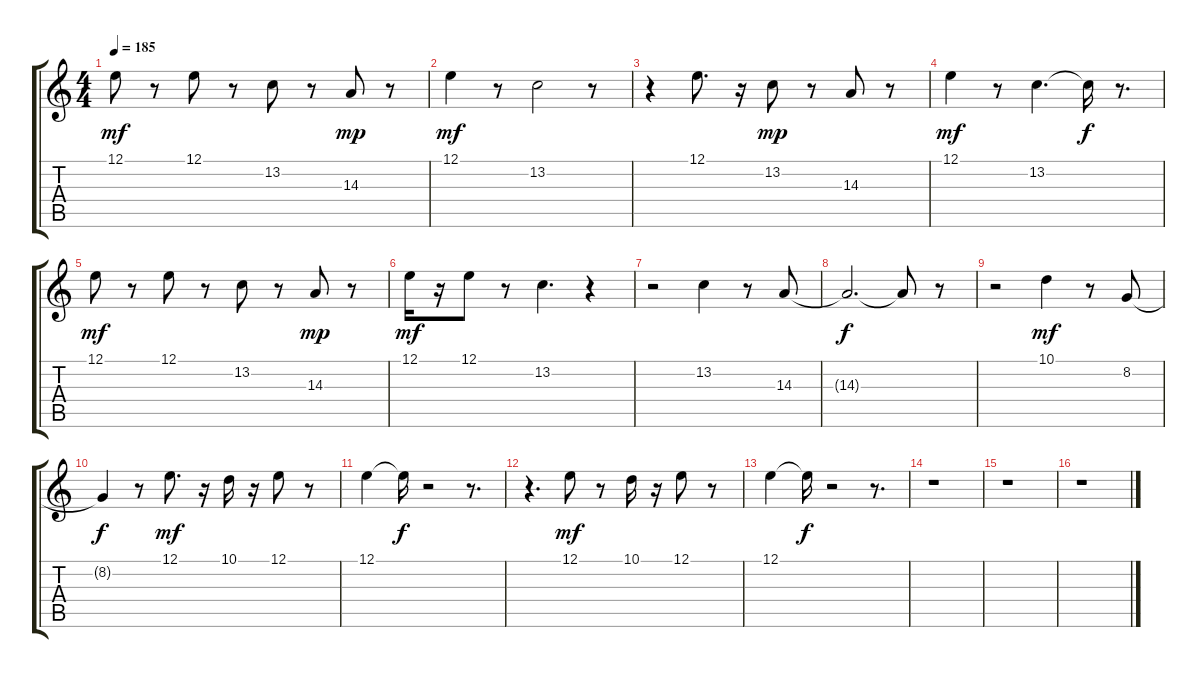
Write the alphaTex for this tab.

\track "" {instrument percussiveorgan}
\staff {score tabs}
\tuning (E4 B3 G3 D3 A2 E2) {hide}
\ts (4 4)
\tempo 185
\clef g2
\ks c
12.1.8{dy mf} r.8 12.1.8 r.8 13.2.8 r.8 14.3.8{dy mp} r.8 |
12.1.4{dy mf} r.8 13.2.2 r.8 |
r.4 12.1.8{d} r.16 13.2.8{dy mp} r.8 14.3.8 r.8 |
12.1.4{dy mf} r.8 13.2.4{d} 13.2{t}.16{dy f} r.8{d} |
12.1.8{dy mf} r.8 12.1.8 r.8 13.2.8 r.8 14.3.8{dy mp} r.8 |
12.1.16{dy mf} r.16 12.1.8 r.8 13.2.4{d} r.4 |
r.2 13.2.4 r.8 14.3.8 |
14.3{t}.2{d dy f} 14.3{t}.8 r.8 |
r.2 10.1.4{dy mf} r.8 8.2.8 |
8.2{t}.4{dy f} r.8 12.1.8{d dy mf} r.16 10.1.16 r.16 12.1.8 r.8 |
12.1.4 12.1{t}.16{dy f} r.2 r.8{d} |
r.4{d} 12.1.8{dy mf} r.8 10.1.16 r.16 12.1.8 r.8 |
12.1.4 12.1{t}.16{dy f} r.2 r.8{d} |
r.1 |
r.1 |
r.1
